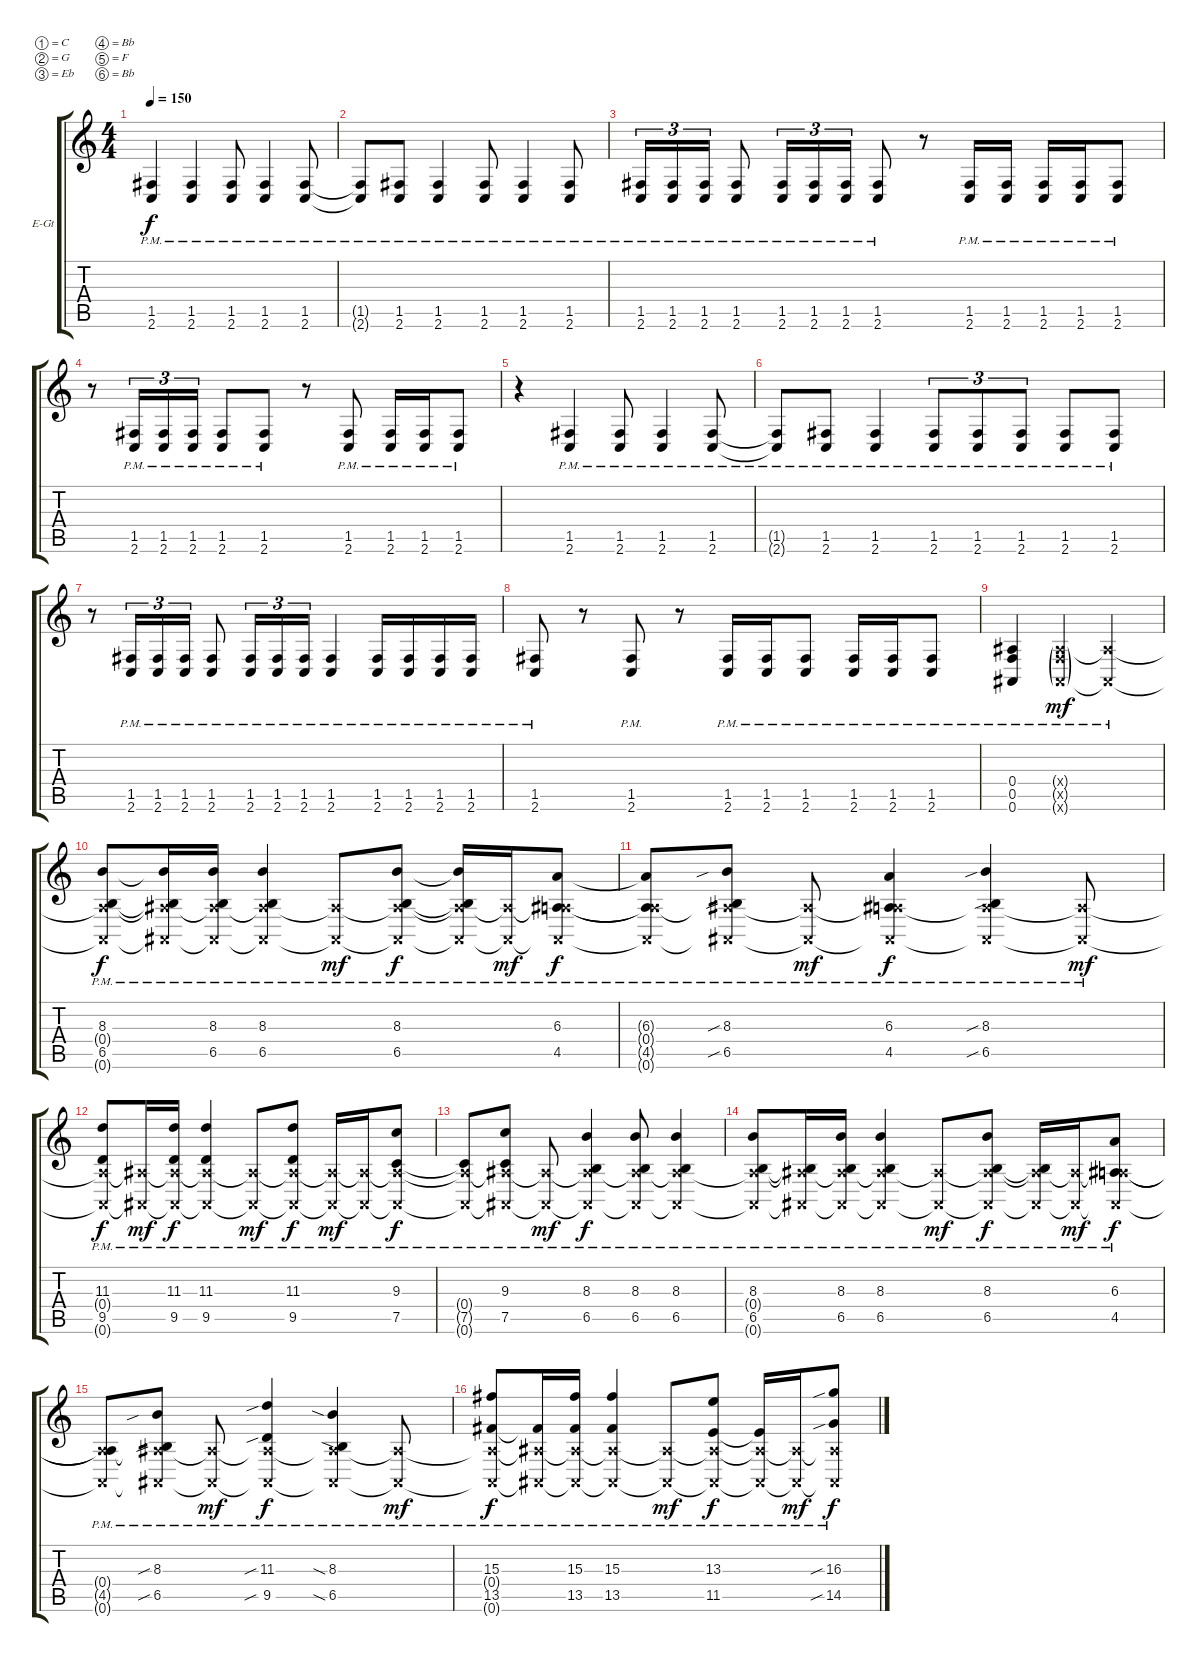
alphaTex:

\bracketExtendMode groupsimilarinstruments
\firstSystemTrackNameOrientation horizontal
\otherSystemsTrackNameOrientation horizontal
\track ("Drew" "E-Gt") {instrument distortionguitar}
\staff {score tabs}
\tuning (C4 G3 Eb3 Bb2 F2 Bb1)
\ts (4 4)
\tempo 150
\clef g2
\ks c
(1.5{pm} 2.6{pm}).4{dy f} (1.5{pm} 2.6{pm}).4 (1.5{pm} 2.6{pm}).8 (1.5{pm} 2.6{pm}).4 (1.5{pm} 2.6{pm}).8 |
(1.5{pm t} 2.6{pm t}).8 (1.5{pm} 2.6{pm}).8 (1.5{pm} 2.6{pm}).4 (1.5{pm} 2.6{pm}).8 (1.5{pm} 2.6{pm}).4 (1.5{pm} 2.6{pm}).8 |
(1.5{pm} 2.6{pm}).16{tu (3 2)} (1.5{pm} 2.6{pm}).16{tu (3 2)} (1.5{pm} 2.6{pm}).16{tu (3 2)} (1.5{pm} 2.6{pm}).8 (1.5{pm} 2.6{pm}).16{tu (3 2)} (1.5{pm} 2.6{pm}).16{tu (3 2)} (1.5{pm} 2.6{pm}).16{tu (3 2)} (1.5{pm} 2.6{pm}).8 r.8 (1.5{pm} 2.6{pm}).16 (1.5{pm} 2.6{pm}).16 (1.5{pm} 2.6{pm}).16 (1.5{pm} 2.6{pm}).16 (1.5{pm} 2.6{pm}).8 |
r.8 (1.5{pm} 2.6{pm}).16{tu (3 2)} (1.5{pm} 2.6{pm}).16{tu (3 2)} (1.5{pm} 2.6{pm}).16{tu (3 2)} (1.5{pm} 2.6{pm}).8 (1.5{pm} 2.6{pm}).8 r.8 (1.5{pm} 2.6{pm}).8 (1.5{pm} 2.6{pm}).16 (1.5{pm} 2.6{pm}).16 (1.5{pm} 2.6{pm}).8 |
r.4 (1.5{pm} 2.6{pm}).4 (1.5{pm} 2.6{pm}).8 (1.5{pm} 2.6{pm}).4 (1.5{pm} 2.6{pm}).8 |
(1.5{pm t} 2.6{pm t}).8 (1.5{pm} 2.6{pm}).8 (1.5{pm} 2.6{pm}).4 (1.5{pm} 2.6{pm}).8{tu (3 2)} (1.5{pm} 2.6{pm}).8{tu (3 2)} (1.5{pm} 2.6{pm}).8{tu (3 2)} (1.5{pm} 2.6{pm}).8 (1.5{pm} 2.6{pm}).8 |
r.8 (1.5{pm} 2.6{pm}).16{tu (3 2)} (1.5{pm} 2.6{pm}).16{tu (3 2)} (1.5{pm} 2.6{pm}).16{tu (3 2)} (1.5{pm} 2.6{pm}).8 (1.5{pm} 2.6{pm}).16{tu (3 2)} (1.5{pm} 2.6{pm}).16{tu (3 2)} (1.5{pm} 2.6{pm}).16{tu (3 2)} (1.5{pm} 2.6{pm}).4 (1.5{pm} 2.6).16 (1.5{pm} 2.6).16 (1.5{pm} 2.6).16 (1.5{pm} 2.6).16 |
(1.5{pm} 2.6).8 r.8 (1.5{pm} 2.6).8 r.8 (1.5{pm} 2.6).16 (1.5{pm} 2.6).16 (1.5{pm} 2.6).8 (1.5{pm} 2.6).16 (1.5{pm} 2.6).16 (1.5{pm} 2.6).8 |
(0.4{pm} 0.5{pm} 0.6{pm}).4 (0.4{g pm x} 0.5{g pm x} 0.6{g pm x}).4{dy mf} (0.4{pm x t} 0.6{pm x t}).2 |
(8.3 6.5 0.4{pm x t} 0.6{pm x t}).8{dy f} (8.3{t} 6.5{t} 0.4{pm x t} 0.6{pm x t}).16 (8.3 6.5 0.4{pm x t} 0.6{pm x t}).16 (8.3 6.5 0.4{pm x t} 0.6{pm x t}).4 (0.4{pm x t} 0.6{pm x t}).8{dy mf} (8.3 6.5 0.4{pm x t} 0.6{pm x t}).8{dy f} (8.3{t} 6.5{t} 0.4{pm x t} 0.6{pm x t}).16 (0.4{pm x t} 0.6{pm x t}).16{dy mf} (6.3 4.5 0.4{pm x t} 0.6{pm x t}).8{dy f} |
(6.3{t} 4.5{t} 0.4{pm x t} 0.6{pm x t}).8 (8.3{sib} 6.5{sib} 0.4{pm x t} 0.6{pm x t}).8 (0.4{pm x t} 0.6{pm x t}).8{dy mf} (6.3 4.5 0.4{pm x t} 0.6{pm x t}).4{dy f} (8.3{sib} 6.5{sib} 0.4{pm x t} 0.6{pm x t}).4 (0.4{pm x t} 0.6{pm x t}).8{dy mf} |
(11.3 9.5 0.4{pm x t} 0.6{pm x t}).8{dy f} (0.4{pm x t} 0.6{pm x t}).16{dy mf} (11.3 9.5 0.4{pm x t} 0.6{pm x t}).16{dy f} (11.3 9.5 0.4{pm x t} 0.6{pm x t}).4 (0.4{pm x t} 0.6{pm x t}).8{dy mf} (11.3 9.5 0.4{pm x t} 0.6{pm x t}).8{dy f} (0.4{pm x t} 0.6{pm x t}).16{dy mf} (0.4{pm x t} 0.6{pm x t}).16 (9.3 7.5 0.4{pm x t} 0.6{pm x t}).8{dy f} |
(0.4{pm x t} 7.5{t} 0.6{pm x t}).8 (9.3 7.5 0.4{pm x t} 0.6{pm x t}).8 (0.4{pm x t} 0.6{pm x t}).8{dy mf} (8.3 6.5 0.4{pm x t} 0.6{pm x t}).4{dy f} (8.3 6.5 0.4{pm x t} 0.6{pm x t}).8 (8.3 6.5 0.4{pm x t} 0.6{pm x t}).4 |
(8.3 6.5 0.4{pm x t} 0.6{pm x t}).8 (0.4{pm x t} 6.5{t} 0.6{pm x t}).16 (8.3 6.5 0.4{pm x t} 0.6{pm x t}).16 (8.3 6.5 0.4{pm x t} 0.6{pm x t}).4 (0.4{pm x t} 0.6{pm x t}).8{dy mf} (8.3 6.5 0.4{pm x t} 0.6{pm x t}).8{dy f} (0.4{pm x t} 6.5{t} 0.6{pm x t}).16 (0.4{pm x t} 0.6{pm x t}).16{dy mf} (6.3 4.5 0.4{pm x t} 0.6{pm x t}).8{dy f} |
(0.4{pm x t} 4.5{t} 0.6{pm x t}).8 (8.3{sib} 6.5{sib} 0.4{pm x t} 0.6{pm x t}).8 (0.4{pm x t} 0.6{pm x t}).8{dy mf} (11.3{sib} 9.5{sib} 0.4{pm x t} 0.6{pm x t}).4{dy f} (8.3{sia} 6.5{sia} 0.4{pm x t} 0.6{pm x t}).4 (0.4{pm x t} 0.6{pm x t}).8{dy mf} |
(15.3 13.5 0.4{pm x t} 0.6{pm x t}).8{dy f} (0.4{pm x t} 13.5{t} 0.6{pm x t}).16 (15.3 13.5 0.4{pm x t} 0.6{pm x t}).16 (15.3 13.5 0.4{pm x t} 0.6{pm x t}).4 (0.4{pm x t} 0.6{pm x t}).8{dy mf} (13.3 11.5 0.4{pm x t} 0.6{pm x t}).8{dy f} (0.4{pm x t} 11.5{t} 0.6{pm x t}).16 (0.4{pm x t} 0.6{pm x t}).16{dy mf} (16.3{sib} 14.5{sib} 0.4{pm x t} 0.6{pm x t}).8{dy f}
